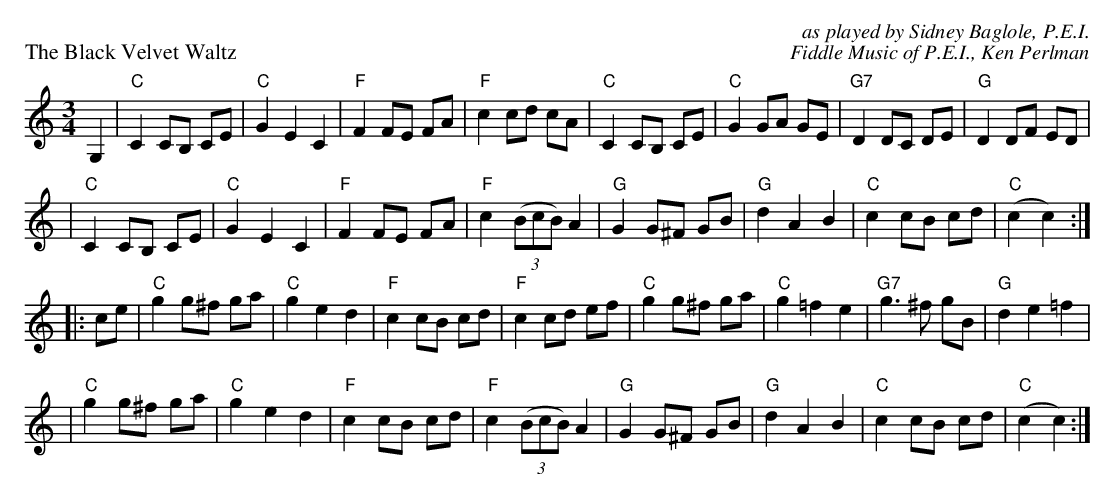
X:1
P: The Black Velvet Waltz
C: as played by Sidney Baglole, P.E.I.
C: Fiddle Music of P.E.I., Ken Perlman
M: 3/4
K: C
L: 1/8
G,2|"C" C2 CB, CE|"C" G2 E2 C2|"F" F2 FE FA| "F" c2 cd cA\
  |"C" C2 CB, CE|"C" G2 GA GE| "G7" D2 DC DE| "G" D2 DF ED|
|"C" C2 CB, CE|"C" G2 E2 C2|"F" F2 FE FA| "F" c2 (3(BcB) A2 \
  |"G"G2 G^F GB| "G" d2 A2 B2| "C" c2 cB cd| "C" (c2 c2) :|
|: ce| "C" g2 g^f ga| "C" g2 e2 d2| "F" c2 cB cd| "F" c2 cd ef \
  |  "C" g2 g^f ga| "C" g2 =f2 e2| "G7" g3 ^f gB| "G" d2 e2 =f2|
| "C" g2 g^f ga| "C" g2 e2 d2| "F" c2 cB cd| "F" c2 (3(BcB) A2 \
  |"G"G2 G^F GB| "G" d2 A2 B2| "C" c2 cB cd| "C" (c2 c2) :|
